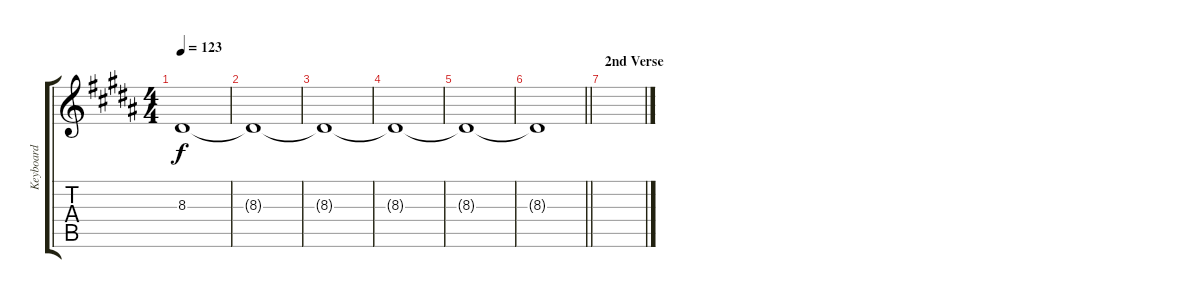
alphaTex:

\track ("Keyboard" "Keyboard") {instrument pad3polysynth}
\staff {score tabs}
\tuning (E4 B3 G3 D3 A2 E2) {hide}
\ts (4 4)
\tempo 123
\clef g2
\ks g#minor
8.3{t}.1{dy f} |
8.3{t}.1 |
8.3{t}.1{volume 11} |
8.3{t}.1 |
8.3{t}.1 |
\barLineRight lightlight
8.3{t}.1{volume 0} |
\section ("" "2nd Verse")
